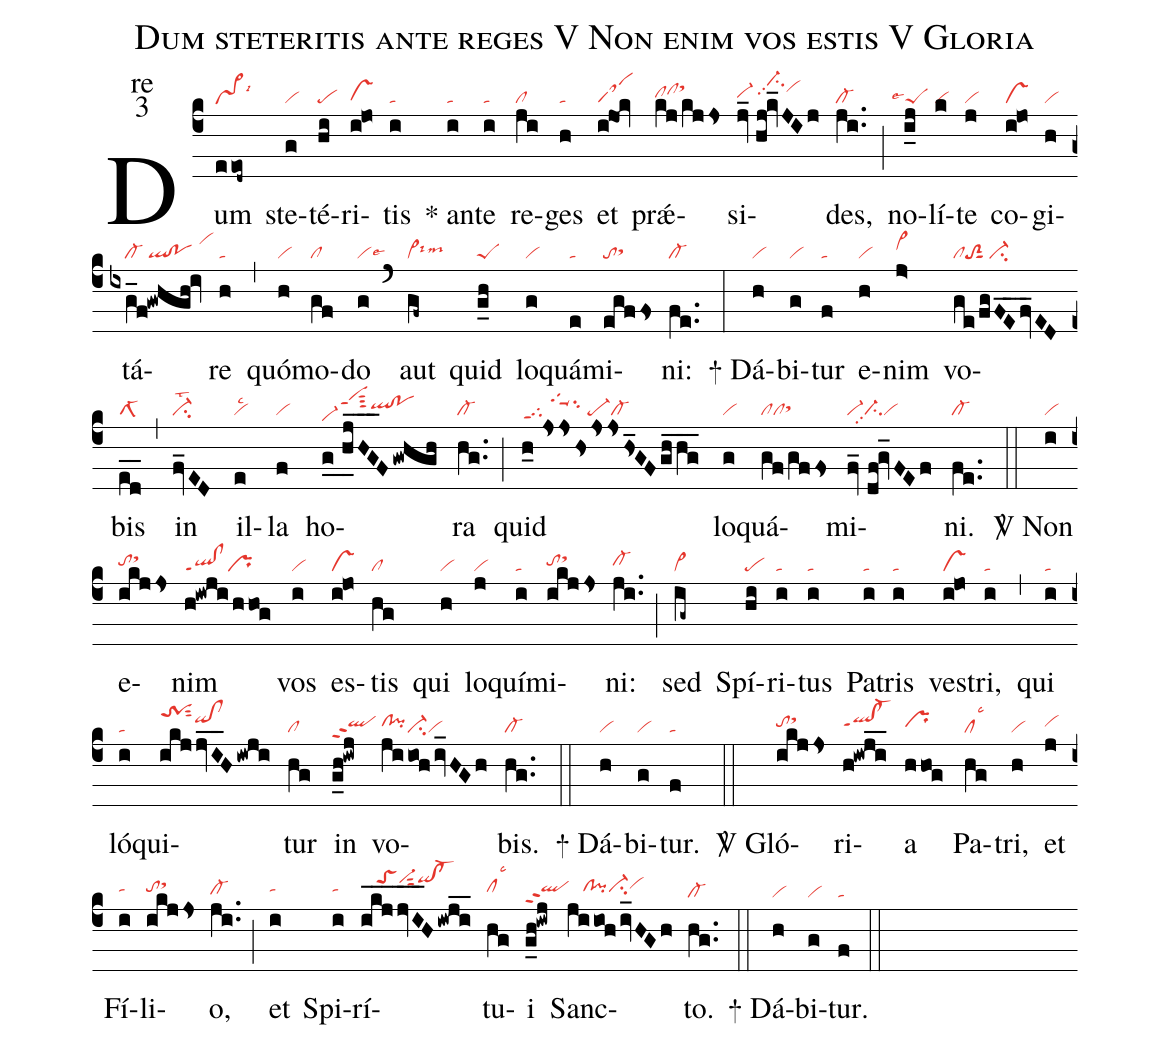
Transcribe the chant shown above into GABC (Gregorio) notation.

name:Dum steteritis ante reges V Non enim vos estis V Gloria;
office-part:re;
mode:3;
nabc-lines:1;
%%
(c4) Dum(eeod~|vs>lsi6) ste(g|vi)té(hi|pe)ri(i@jo|vshg)tis(i|ta) <sp>*</sp>
an(i|ta)te(i|ta) re(ji|cl)ges(h|ta) et(i@jok|saM)
prǽ(kj/kjjs|clhhclhisthk)si(jv_//hj!kv_JIj|vi-hh///ci-hlpp2vihj)des,(ji..|cl-) (;)
no(i_j|```peSlse4)lí(k|vi)te(j|vi)
co(i@jo|vs)gi(h|vi)tá(ixg_f!gwhgh!iv|////cl-/ql!po/vihk)re(h|ta) (,)
quó(h|vi)mo(gf|cl)do(g|vilse6) (`) aut(gf~|vi>lsim6) quid(g_h|peS)
lo(g|vi)quá(e|ta)mi(egffs|tosthh)ni:(fe..|cl-) (:)

<sp>+</sp> Dá(h|vi)bi(g|vi)tur(f|ta) e(h|vi)nim(j>|vi>hi)
vo(ge/fgFE__fv_ED|cltoS2sut1/ci-)bis(ed__|clS-1) (,)
in(fv_ED|ci-lst2) il(e|vilsc2)la(f|vi)
ho(g_0//h_jHG___Fgwhgh|vi-hdvihkppt1sut3qlhh!pohh)ra(hg..|cl-) (;)
quid(h_0//jsjshs/jsjshs_1!GF/gh_/hg__|tgppt1/tgS-hisu2/pe-cl-)
lo(g|vi)quá(gf/gffs|clclsthh)mi(fv_//df!gv_FEf|vi-ci-pp2vi)ni.(fe..|cl-) (::)

<sp>V/</sp> Non(i|vi) e(ikjjs|tohhsthj)nim(h!iwji/hhog|ql!clppt1pr)
vos(i|vi) es(i@jo|vs)tis(hg|cl)
qui(h|vi) lo(j|vi)quí(i|ta)mi(ikjjs|tohhsthj)ni:(ji..|cl-hh) (;)
sed(ig~|vi>) Spí(hi|pe)ri(i|ta)tus(i|ta) Pa(i|ta)tris(i|ta) ves(i@jo|vs)tri,(i|ta) (,)
qui(i|ta) ló(i|ta)qui(ikjjvI__Hiwji|trShksut2qihi!clhi)tur(hg|cl)
in(g_h!iwj|qlhhppt2) vo(jiioh/iv_HGh|clhh!pihhci-vi)bis.(hg..|cl-) (::)

<sp>+</sp> Dá(h|vi)bi(g|vi)tur.(f|ta) (::)

<sp>V/</sp> Gló(ikjjs|tohhsthj)ri(h!iwji__|qlhh!cl-hhppt1)a(hhog|prhh) Pa(hg|cllsc3)tri,(h|vi) et(j|vihh) Fí(i|tahh)li(ikjjs|tohhsthj)o,(ji..|cl-hg) (;) et(i|tahh) Spi(i|tahh)rí(ikjjvI_____H/iwji__|////toShkvi-hksut2qihk!cl-hk)tu(hg|clhhlsc3)i(g_h!iwj|qlhhppt2) Sanc(jiioh/iv_HGh|////clhh!pihhci-hhvihi)to.(hg..|cl-) (::)

<sp>+</sp> Dá(h|vi)bi(g|vi)tur.(f|ta) (::)
